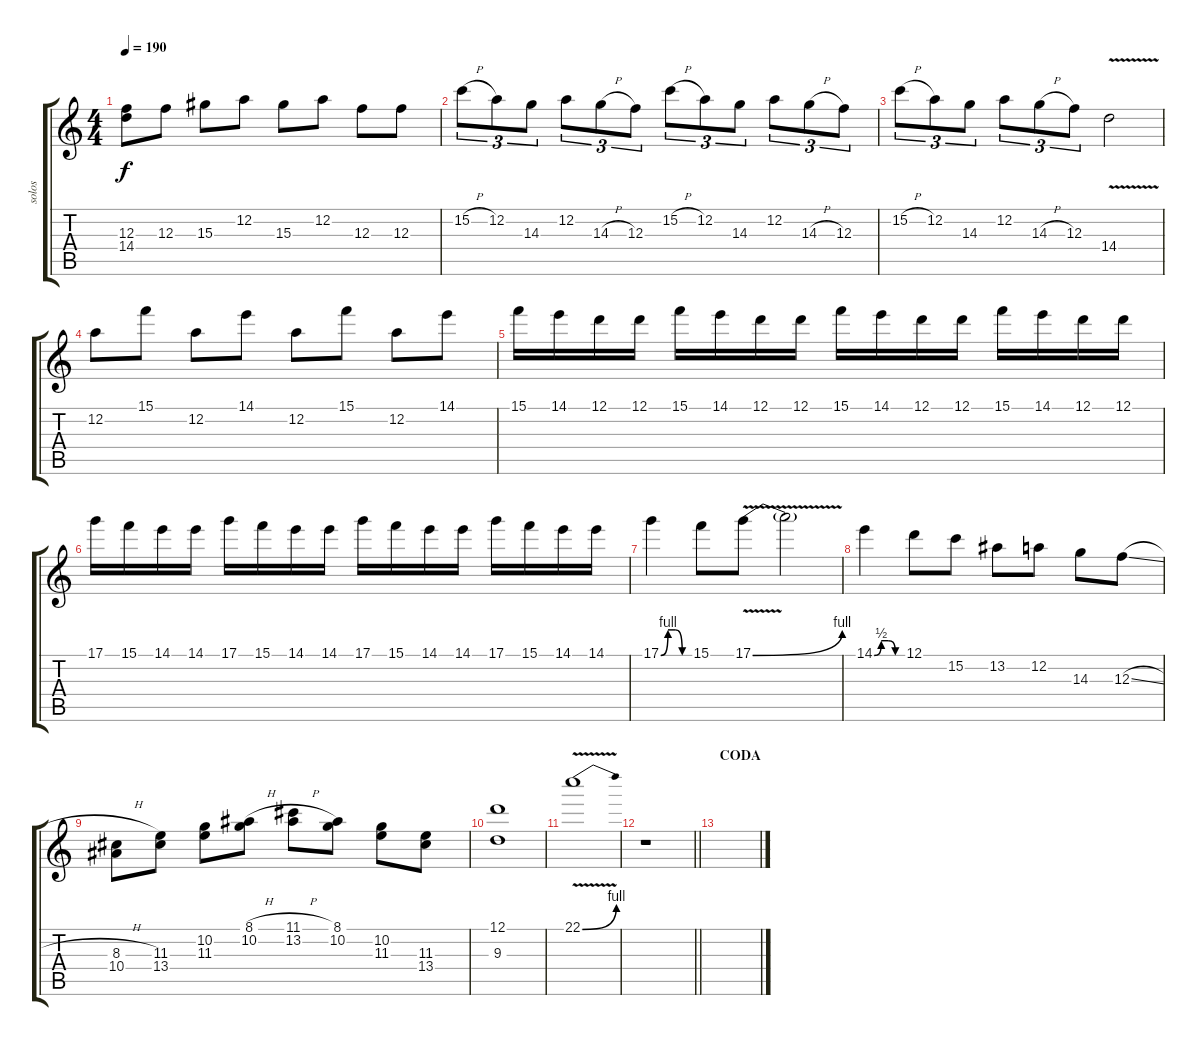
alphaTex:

\track ("solos" "solos") {instrument distortionguitar}
\staff {score tabs}
\tuning (D4 A3 F3 C3 G2 D2) {hide}
\ts (4 4)
\tempo 190
\clef g2
\ks c
(12.3{t} 14.4).8{dy f} 12.3.8 15.3.8 12.2.8 15.3.8 12.2.8 12.3.8 12.3.8 |
15.2{h}.8{tu (3 2)} 12.2.8{tu (3 2)} 14.3.8{tu (3 2)} 12.2.8{tu (3 2)} 14.3{h}.8{tu (3 2)} 12.3.8{tu (3 2)} 15.2{h}.8{tu (3 2)} 12.2.8{tu (3 2)} 14.3.8{tu (3 2)} 12.2.8{tu (3 2)} 14.3{h}.8{tu (3 2)} 12.3.8{tu (3 2)} |
15.2{h}.8{tu (3 2)} 12.2.8{tu (3 2)} 14.3.8{tu (3 2)} 12.2.8{tu (3 2)} 14.3{h}.8{tu (3 2)} 12.3.8{tu (3 2)} 14.4{v}.2 |
12.2.8 15.1.8 12.2.8 14.1.8 12.2.8 15.1.8 12.2.8 14.1.8 |
15.1.16 14.1.16 12.1.16 12.1.16 15.1.16 14.1.16 12.1.16 12.1.16 15.1.16 14.1.16 12.1.16 12.1.16 15.1.16 14.1.16 12.1.16 12.1.16 |
17.1.16 15.1.16 14.1.16 14.1.16 17.1.16 15.1.16 14.1.16 14.1.16 17.1.16 15.1.16 14.1.16 14.1.16 17.1.16 15.1.16 14.1.16 14.1.16 |
17.1{be (custom 0 0 15 4 30 4 45 0 60 0)}.4 15.1.8 17.1{be (bend 0 0 60 4) v}.8 17.1{t}.2 |
14.1{be (custom 0 0 15 2 30 2 45 0 60 0)}.4 12.1.8 15.2.8 13.2.8 12.2.8 14.3.8 12.3{sl}.8 |
(8.3{h} 10.4).8 (11.3 13.4).8 (10.2 11.3).8 (8.1{h} 10.2).8 (11.1{h} 13.2).8 (8.1 10.2).8 (10.2 11.3).8 (11.3 13.4).8 |
(12.1 9.3).1 |
22.1{be (bend 0 0 60 4) v}.1 |
\barLineRight lightlight
r.1 |
\section ("" "CODA")
